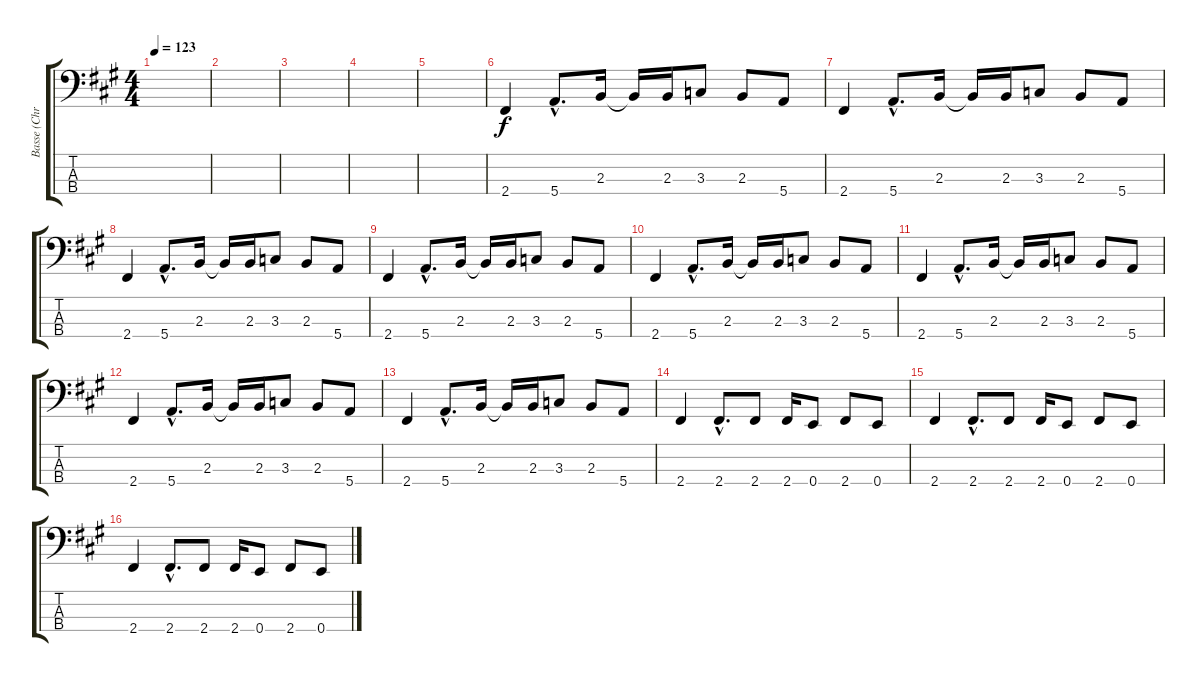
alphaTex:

\track ("Basse (Christopher Wolstenholme)" "Basse (Chr") {instrument electricbassfinger}
\staff {score tabs}
\tuning (G2 D2 A1 E1) {hide}
\ts (4 4)
\tempo 123
\clef f4
\ks a
|
|
|
|
|
2.4.4 5.4{hac}.8{d} 2.3.16 2.3{t}.16 2.3.16 3.3.8 2.3.8 5.4.8 |
2.4.4 5.4{hac}.8{d} 2.3.16 2.3{t}.16 2.3.16 3.3.8 2.3.8 5.4.8 |
2.4.4 5.4{hac}.8{d} 2.3.16 2.3{t}.16 2.3.16 3.3.8 2.3.8 5.4.8 |
2.4.4 5.4{hac}.8{d} 2.3.16 2.3{t}.16 2.3.16 3.3.8 2.3.8 5.4.8 |
2.4.4 5.4{hac}.8{d} 2.3.16 2.3{t}.16 2.3.16 3.3.8 2.3.8 5.4.8 |
2.4.4 5.4{hac}.8{d} 2.3.16 2.3{t}.16 2.3.16 3.3.8 2.3.8 5.4.8 |
2.4.4 5.4{hac}.8{d} 2.3.16 2.3{t}.16 2.3.16 3.3.8 2.3.8 5.4.8 |
2.4.4 5.4{hac}.8{d} 2.3.16 2.3{t}.16 2.3.16 3.3.8 2.3.8 5.4.8 |
2.4.4 2.4{hac}.8{d} 2.4.8 2.4.16 0.4.8 2.4.8 0.4.8 |
2.4.4 2.4{hac}.8{d} 2.4.8 2.4.16 0.4.8 2.4.8 0.4.8 |
2.4.4 2.4{hac}.8{d} 2.4.8 2.4.16 0.4.8 2.4.8 0.4.8
